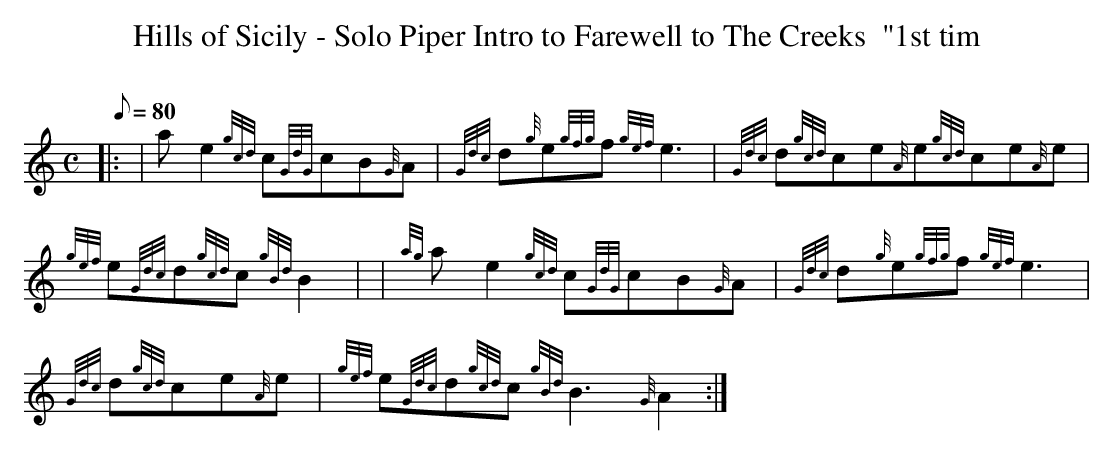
X:1
T:Hills of Sicily - Solo Piper Intro to Farewell to The Creeks  "1st tim
M:C
L:1/8
Q:80
C:
K:HP
|: | ae2{gcd}c{GdG}cB{G}A|
{Gdc}d{g}e{gfg}f{gef}e3|
{Gdc}d{gcd}ce{A}e{gcd}ce{A}e|  !
{gef}e{Gdc}d{gcd}c{gBd}B2| |
{ag}ae2{gcd}c{GdG}cB{G}A|
{Gdc}d{g}e{gfg}f{gef}e3|  !
{Gdc}d{gcd}ce{A}e|
{gef}e{Gdc}d{gcd}c{gBd}B3{G}A2:|

